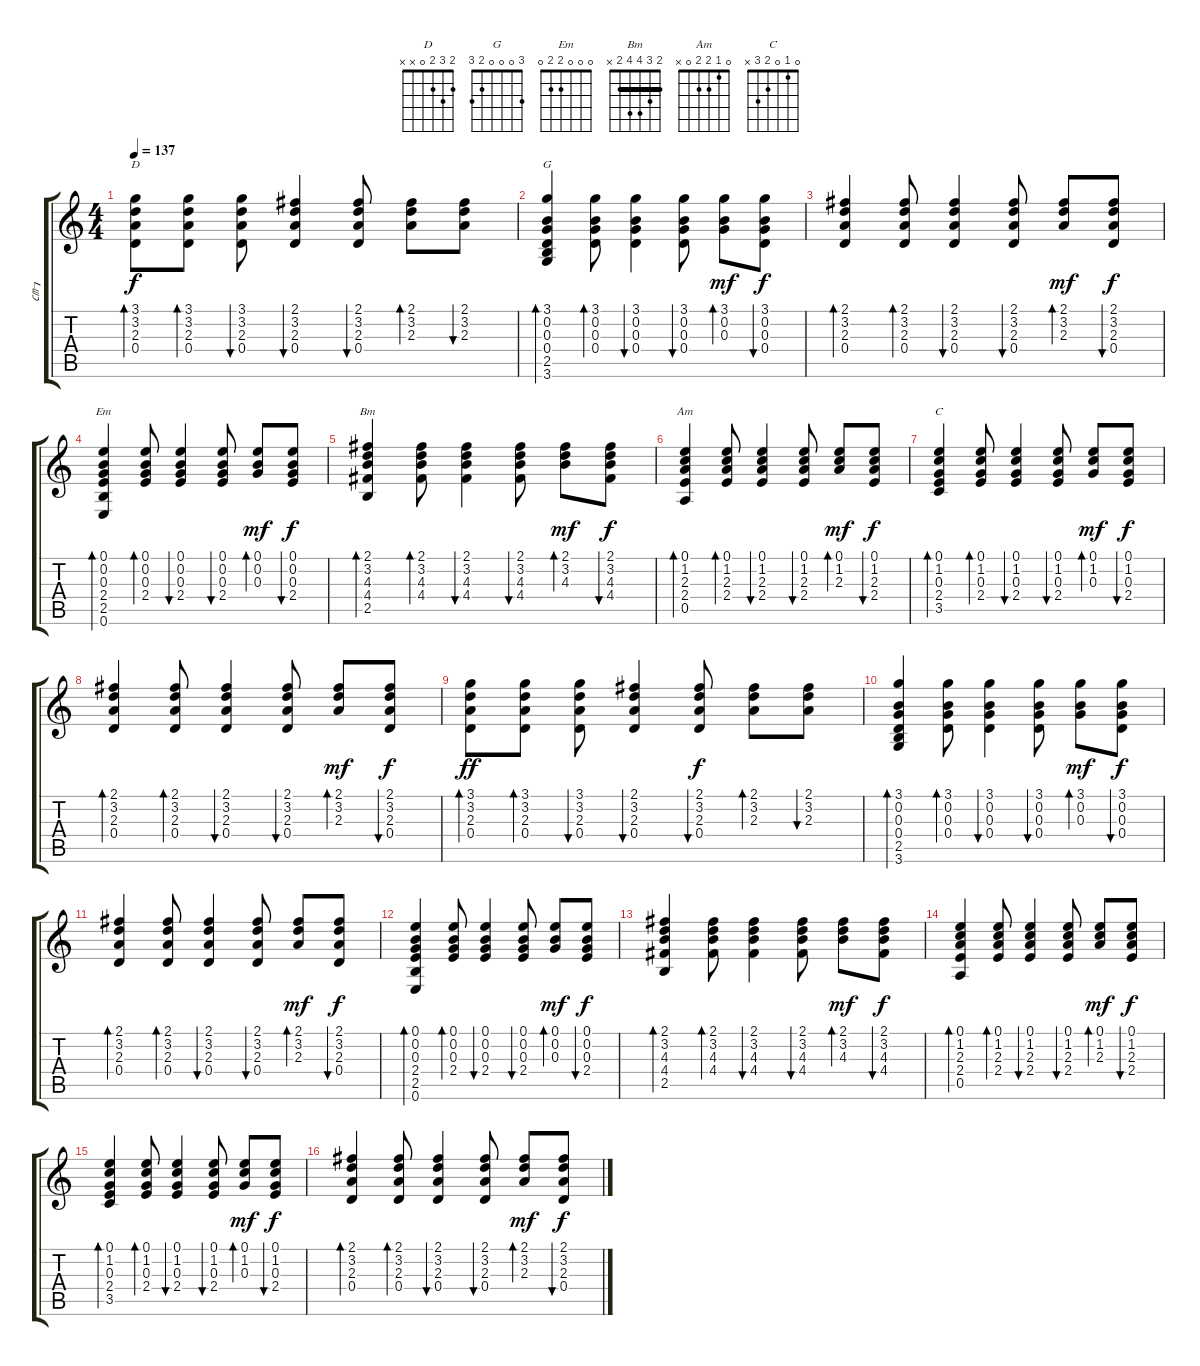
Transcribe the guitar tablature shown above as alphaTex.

\track ("㎝┒" "㎝┒") {instrument acousticguitarsteel}
\staff {score tabs}
\tuning (E4 B3 G3 D3 A2 E2) {hide}
\chord ("D" 2 3 2 0 x x)
\chord ("G" 3 0 0 0 2 3)
\chord ("Em" 0 0 0 2 2 0)
\chord ("Bm" 2 3 4 4 2 x) {barre 2}
\chord ("Am" 0 1 2 2 0 x)
\chord ("C" 0 1 0 2 3 x)
\ts (4 4)
\tempo 137
\clef g2
\ks c
(3.1 3.2 2.3 0.4).8{bd 60 ch "D" dy f} (3.1 3.2 2.3 0.4).8{bd 60} (3.1 3.2 2.3 0.4).8{bu 60} (2.1 3.2 2.3 0.4).4{bu 60} (2.1 3.2 2.3 0.4).8{bu 60} (2.1 3.2 2.3).8{bd 60} (2.1 3.2 2.3).8{bu 60} |
(3.1 0.2 0.3 0.4 2.5 3.6).4{bd 60 ch "G"} (3.1 0.2 0.3 0.4).8{bd 60} (3.1 0.2 0.3 0.4).4{bu 60} (3.1 0.2 0.3 0.4).8{bu 60} (3.1 0.2 0.3).8{bd 60 dy mf} (3.1 0.2 0.3 0.4).8{bu 60 dy f} |
(2.1 3.2 2.3 0.4).4{bd 60} (2.1 3.2 2.3 0.4).8{bd 60} (2.1 3.2 2.3 0.4).4{bu 60} (2.1 3.2 2.3 0.4).8{bu 60} (2.1 3.2 2.3).8{bd 60 dy mf} (2.1 3.2 2.3 0.4).8{bu 60 dy f} |
(0.1 0.2 0.3 2.4 2.5 0.6).4{bd 60 ch "Em"} (0.1 0.2 0.3 2.4).8{bd 60} (0.1 0.2 0.3 2.4).4{bu 60} (0.1 0.2 0.3 2.4).8{bu 60} (0.1 0.2 0.3).8{bd 60 dy mf} (0.1 0.2 0.3 2.4).8{bu 60 dy f} |
(2.1 3.2 4.3 4.4 2.5).4{bd 60 ch "Bm"} (2.1 3.2 4.3 4.4).8{bd 60} (2.1 3.2 4.3 4.4).4{bu 60} (2.1 3.2 4.3 4.4).8{bu 60} (2.1 3.2 4.3).8{bd 60 dy mf} (2.1 3.2 4.3 4.4).8{bu 60 dy f} |
(0.1 1.2 2.3 2.4 0.5).4{bd 60 ch "Am"} (0.1 1.2 2.3 2.4).8{bd 60} (0.1 1.2 2.3 2.4).4{bu 60} (0.1 1.2 2.3 2.4).8{bu 60} (0.1 1.2 2.3).8{bd 60 dy mf} (0.1 1.2 2.3 2.4).8{bu 60 dy f} |
(0.1 1.2 0.3 2.4 3.5).4{bd 60 ch "C"} (0.1 1.2 0.3 2.4).8{bd 60} (0.1 1.2 0.3 2.4).4{bu 60} (0.1 1.2 0.3 2.4).8{bu 60} (0.1 1.2 0.3).8{bd 60 dy mf} (0.1 1.2 0.3 2.4).8{bu 60 dy f} |
(2.1 3.2 2.3 0.4).4{bd 60} (2.1 3.2 2.3 0.4).8{bd 60} (2.1 3.2 2.3 0.4).4{bu 60} (2.1 3.2 2.3 0.4).8{bu 60} (2.1 3.2 2.3).8{bd 60 dy mf} (2.1 3.2 2.3 0.4).8{bu 60 dy f} |
(3.1 3.2 2.3 0.4).8{bd 60 dy ff} (3.1 3.2 2.3 0.4).8{bd 60} (3.1 3.2 2.3 0.4).8{bu 60} (2.1 3.2 2.3 0.4).4{bu 60} (2.1 3.2 2.3 0.4).8{bu 60 dy f} (2.1 3.2 2.3).8{bd 60} (2.1 3.2 2.3).8{bu 60} |
(3.1 0.2 0.3 0.4 2.5 3.6).4{bd 60} (3.1 0.2 0.3 0.4).8{bd 60} (3.1 0.2 0.3 0.4).4{bu 60} (3.1 0.2 0.3 0.4).8{bu 60} (3.1 0.2 0.3).8{bd 60 dy mf} (3.1 0.2 0.3 0.4).8{bu 60 dy f} |
(2.1 3.2 2.3 0.4).4{bd 60} (2.1 3.2 2.3 0.4).8{bd 60} (2.1 3.2 2.3 0.4).4{bu 60} (2.1 3.2 2.3 0.4).8{bu 60} (2.1 3.2 2.3).8{bd 60 dy mf} (2.1 3.2 2.3 0.4).8{bu 60 dy f} |
(0.1 0.2 0.3 2.4 2.5 0.6).4{bd 60} (0.1 0.2 0.3 2.4).8{bd 60} (0.1 0.2 0.3 2.4).4{bu 60} (0.1 0.2 0.3 2.4).8{bu 60} (0.1 0.2 0.3).8{bd 60 dy mf} (0.1 0.2 0.3 2.4).8{bu 60 dy f} |
(2.1 3.2 4.3 4.4 2.5).4{bd 60} (2.1 3.2 4.3 4.4).8{bd 60} (2.1 3.2 4.3 4.4).4{bu 60} (2.1 3.2 4.3 4.4).8{bu 60} (2.1 3.2 4.3).8{bd 60 dy mf} (2.1 3.2 4.3 4.4).8{bu 60 dy f} |
(0.1 1.2 2.3 2.4 0.5).4{bd 60} (0.1 1.2 2.3 2.4).8{bd 60} (0.1 1.2 2.3 2.4).4{bu 60} (0.1 1.2 2.3 2.4).8{bu 60} (0.1 1.2 2.3).8{bd 60 dy mf} (0.1 1.2 2.3 2.4).8{bu 60 dy f} |
(0.1 1.2 0.3 2.4 3.5).4{bd 60} (0.1 1.2 0.3 2.4).8{bd 60} (0.1 1.2 0.3 2.4).4{bu 60} (0.1 1.2 0.3 2.4).8{bu 60} (0.1 1.2 0.3).8{bd 60 dy mf} (0.1 1.2 0.3 2.4).8{bu 60 dy f} |
(2.1 3.2 2.3 0.4).4{bd 60} (2.1 3.2 2.3 0.4).8{bd 60} (2.1 3.2 2.3 0.4).4{bu 60} (2.1 3.2 2.3 0.4).8{bu 60} (2.1 3.2 2.3).8{bd 60 dy mf} (2.1 3.2 2.3 0.4).8{bu 60 dy f}
